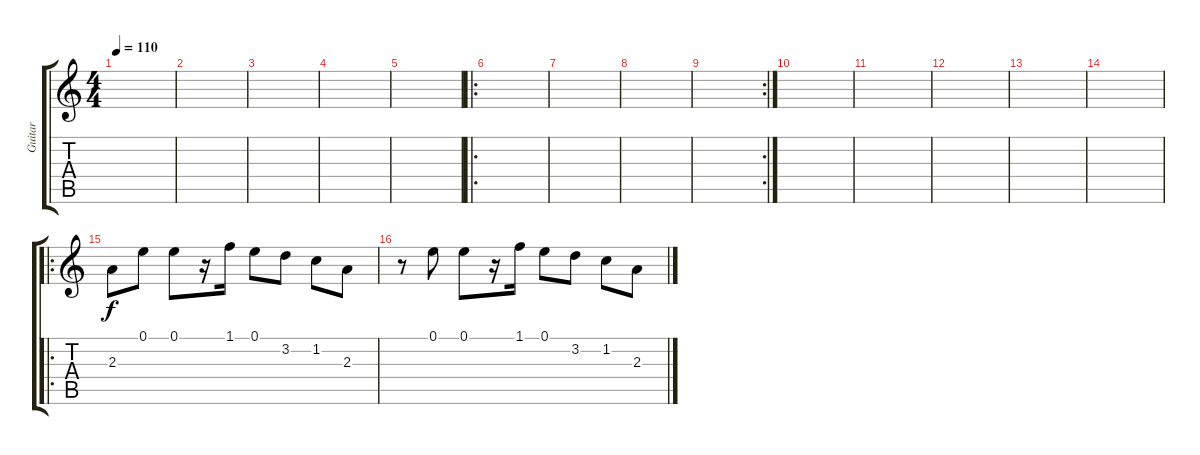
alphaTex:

\track ("Guitar" "Guitar") {instrument acousticguitarsteel}
\staff {score tabs}
\tuning (E4 B3 G3 D3 A2 E2) {hide}
\ts (4 4)
\tempo 110
\clef g2
\ks c
|
|
|
|
|
\ro
|
|
|
\rc 2
|
|
|
|
|
|
\ro
2.3.8 0.1.8 0.1.8 r.16 1.1.16 0.1.8 3.2.8 1.2.8 2.3.8 |
r.8 0.1.8 0.1.8 r.16 1.1.16 0.1.8 3.2.8 1.2.8 2.3.8
